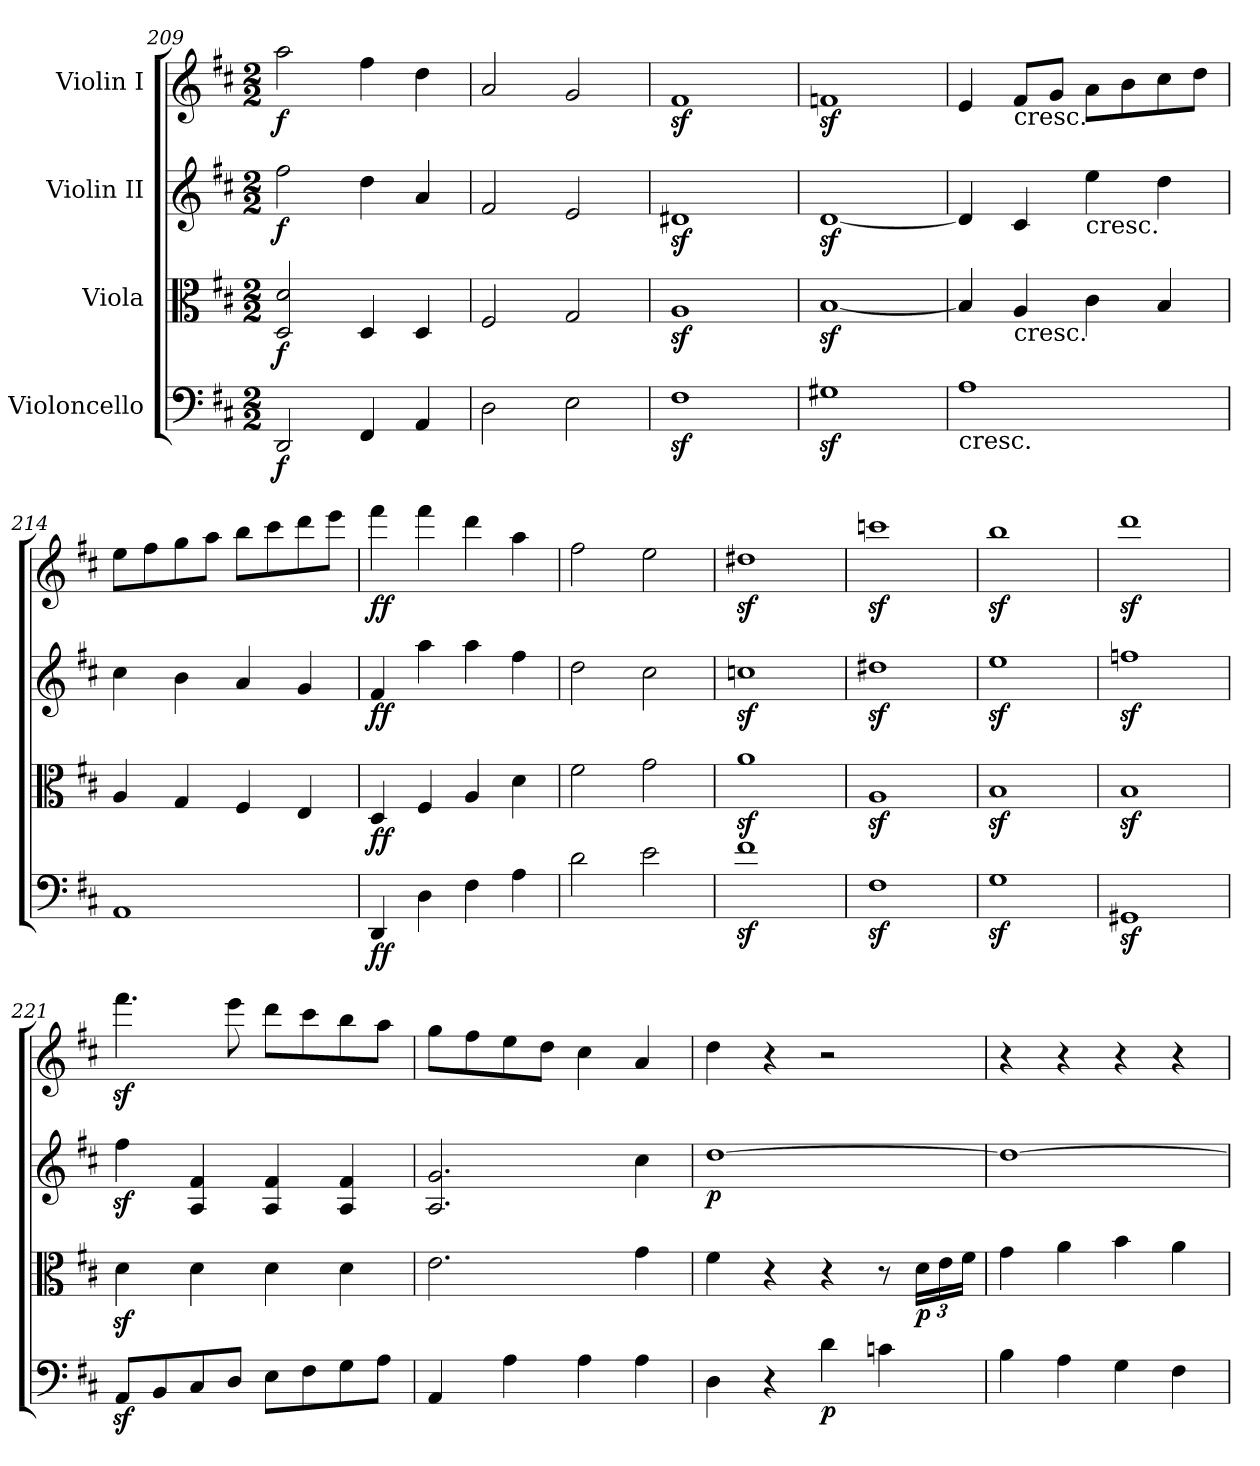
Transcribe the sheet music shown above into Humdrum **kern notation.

**kern	**dynam	**kern	**dynam	**kern	**dynam	**kern	**dynam
*part4	*part4	*part3	*part3	*part2	*part2	*part1	*part1
*staff4	*staff4	*staff3	*staff3	*staff2	*staff2	*staff1	*staff1
*I"Violoncello	*	*I"Viola	*	*I"Violin II	*	*I"Violin I	*
*clefF4	*	*clefC3	*	*clefG2	*	*clefG2	*
*k[f#c#]	*	*k[f#c#]	*	*k[f#c#]	*	*k[f#c#]	*
*M2/2	*	*M2/2	*	*M2/2	*	*M2/2	*
=209	=209	=209	=209	=209	=209	=209	=209
!	!LO:DY:b	!	!LO:DY:b	!	!LO:DY:b	!	!LO:DY:b
2DD/	f	2D/ 2d/	f	2ff#\	f	2aa\	f
4FF#/	.	4D/	.	4dd\	.	4ff#\	.
4AA/	.	4D/	.	4a/	.	4dd\	.
=210	=210	=210	=210	=210	=210	=210	=210
2D\	.	2F#/	.	2f#/	.	2a/	.
2E\	.	2G/	.	2e/	.	2g/	.
=211	=211	=211	=211	=211	=211	=211	=211
1F#z<	.	1Az<	.	1d#Xz<	.	1f#z<	.
=212	=212	=212	=212	=212	=212	=212	=212
1G#Xz<	.	[1Bz<	.	[1dz<	.	1fnz<	.
=213	=213	=213	=213	=213	=213	=213	=213
!LO:TX:b:t=cresc.	!	!	!	!	!	!	!
1A	.	4B/]	.	4d/]	.	4e/	.
!	!	!	!	!	!	!LO:TX:b:t=cresc.	!
!	!	!LO:TX:b:t=cresc.	!	!	!	!	!
.	.	4A/	.	4c#/	.	8f#/L	.
.	.	.	.	.	.	8g/J	.
!	!	!	!	!LO:TX:b:t=cresc.	!	!	!
.	.	4c#\	.	4ee\	.	8a\L	.
.	.	.	.	.	.	8b\	.
.	.	4B/	.	4dd\	.	8cc#\	.
.	.	.	.	.	.	8dd\J	.
=214	=214	=214	=214	=214	=214	=214	=214
1AA	.	4A/	.	4cc#\	.	8ee\L	.
.	.	.	.	.	.	8ff#\	.
.	.	4G/	.	4b\	.	8gg\	.
.	.	.	.	.	.	8aa\J	.
.	.	4F#/	.	4a/	.	8bb\L	.
.	.	.	.	.	.	8ccc#\	.
.	.	4E/	.	4g/	.	8ddd\	.
.	.	.	.	.	.	8eee\J	.
=215	=215	=215	=215	=215	=215	=215	=215
!	!LO:DY:b	!	!LO:DY:b	!	!LO:DY:b	!	!LO:DY:b
4DD/	ff	4D/	ff	4f#/	ff	4fff#\	ff
4D\	.	4F#/	.	4aa\	.	4fff#\	.
4F#\	.	4A/	.	4aa\	.	4ddd\	.
4A\	.	4d\	.	4ff#\	.	4aa\	.
=216	=216	=216	=216	=216	=216	=216	=216
2d\	.	2f#\	.	2dd\	.	2ff#\	.
2e\	.	2g\	.	2cc#\	.	2ee\	.
=217	=217	=217	=217	=217	=217	=217	=217
1f#z<	.	1az<	.	1ccnz<	.	1dd#Xz<	.
=218	=218	=218	=218	=218	=218	=218	=218
1F#z<	.	1Az<	.	1dd#Xz<	.	1cccnz<	.
=219	=219	=219	=219	=219	=219	=219	=219
1Gz<	.	1Bz<	.	1eez<	.	1bbz<	.
=220	=220	=220	=220	=220	=220	=220	=220
1GG#Xz<	.	1Bz<	.	1ffnz<	.	1dddz<	.
=221	=221	=221	=221	=221	=221	=221	=221
8AAz</L	.	4dz<\	.	4ff#z<\	.	4.fff#z<\	.
8BB/	.	.	.	.	.	.	.
8C#/	.	4d\	.	4A/ 4f#/	.	.	.
8D/J	.	.	.	.	.	8eee\	.
8E\L	.	4d\	.	4A/ 4f#/	.	8ddd\L	.
8F#\	.	.	.	.	.	8ccc#\	.
8G\	.	4d\	.	4A/ 4f#/	.	8bb\	.
8A\J	.	.	.	.	.	8aa\J	.
=222	=222	=222	=222	=222	=222	=222	=222
4AA/	.	2.e\	.	2.A/ 2.g/	.	8gg\L	.
.	.	.	.	.	.	8ff#\	.
4A\	.	.	.	.	.	8ee\	.
.	.	.	.	.	.	8dd\J	.
4A\	.	.	.	.	.	4cc#\	.
4A\	.	4g\	.	4cc#\	.	4a/	.
=223	=223	=223	=223	=223	=223	=223	=223
!	!	!	!	!	!LO:DY:b	!	!
4D\	.	4f#\	.	[1dd	p	4dd\	.
4r	.	4r	.	.	.	4r	.
!	!LO:DY:b	!	!	!	!	!	!
4d\	p	4r	.	.	.	2r	.
4cn\	.	8r	.	.	.	.	.
*	*	*Xbrackettup	*	*	*	*	*
!	!	!	!LO:DY:b	!	!	!	!
.	.	24d\LL	p	.	.	.	.
.	.	24e\	.	.	.	.	.
.	.	24f#\JJ	.	.	.	.	.
=224	=224	=224	=224	=224	=224	=224	=224
4B\	.	4g\	.	1dd_	.	4r	.
4A\	.	4a\	.	.	.	4r	.
4G\	.	4b\	.	.	.	4r	.
4F#\	.	4a\	.	.	.	4r	.
=	=	=	=	=	=	=	=
*-	*-	*-	*-	*-	*-	*-	*-
